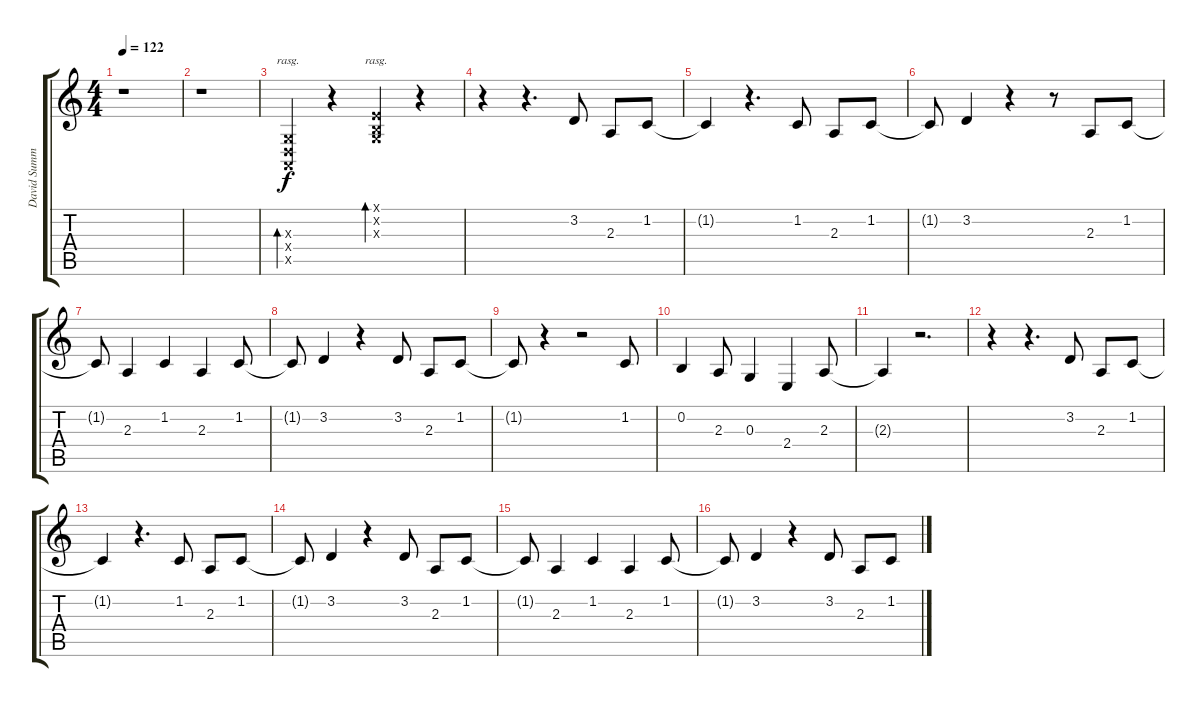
\track ("David Summers (Voz)" "David Summ") {instrument acousticgrandpiano}
\staff {score tabs}
\tuning (E4 B3 G3 D3 A2 E2) {hide}
\ts (4 4)
\tempo 122
\clef g2
\ks c
r.1{dy f instrument acousticgrandpiano} |
r.1 |
(0.3{x} 0.4{x} 0.5{x}).4{bd 120 rasg ii} r.4 (0.1{x} 0.2{x} 0.3{x}).4{bd 120 rasg ii} r.4 |
r.4 r.4{d} 3.2.8 2.3.8 1.2.8 |
1.2{t}.4 r.4{d} 1.2.8 2.3.8 1.2.8 |
1.2{t}.8 3.2.4 r.4 r.8 2.3.8 1.2.8 |
1.2{t}.8 2.3.4 1.2.4 2.3.4 1.2.8 |
1.2{t}.8 3.2.4 r.4 3.2.8 2.3.8 1.2.8 |
1.2{t}.8 r.4 r.2 1.2.8 |
0.2.4 2.3.8 0.3.4 2.4.4 2.3.8 |
2.3{t}.4 r.2{d} |
r.4 r.4{d} 3.2.8 2.3.8 1.2.8 |
1.2{t}.4 r.4{d} 1.2.8 2.3.8 1.2.8 |
1.2{t}.8 3.2.4 r.4 3.2.8 2.3.8 1.2.8 |
1.2{t}.8 2.3.4 1.2.4 2.3.4 1.2.8 |
1.2{t}.8 3.2.4 r.4 3.2.8 2.3.8 1.2.8
